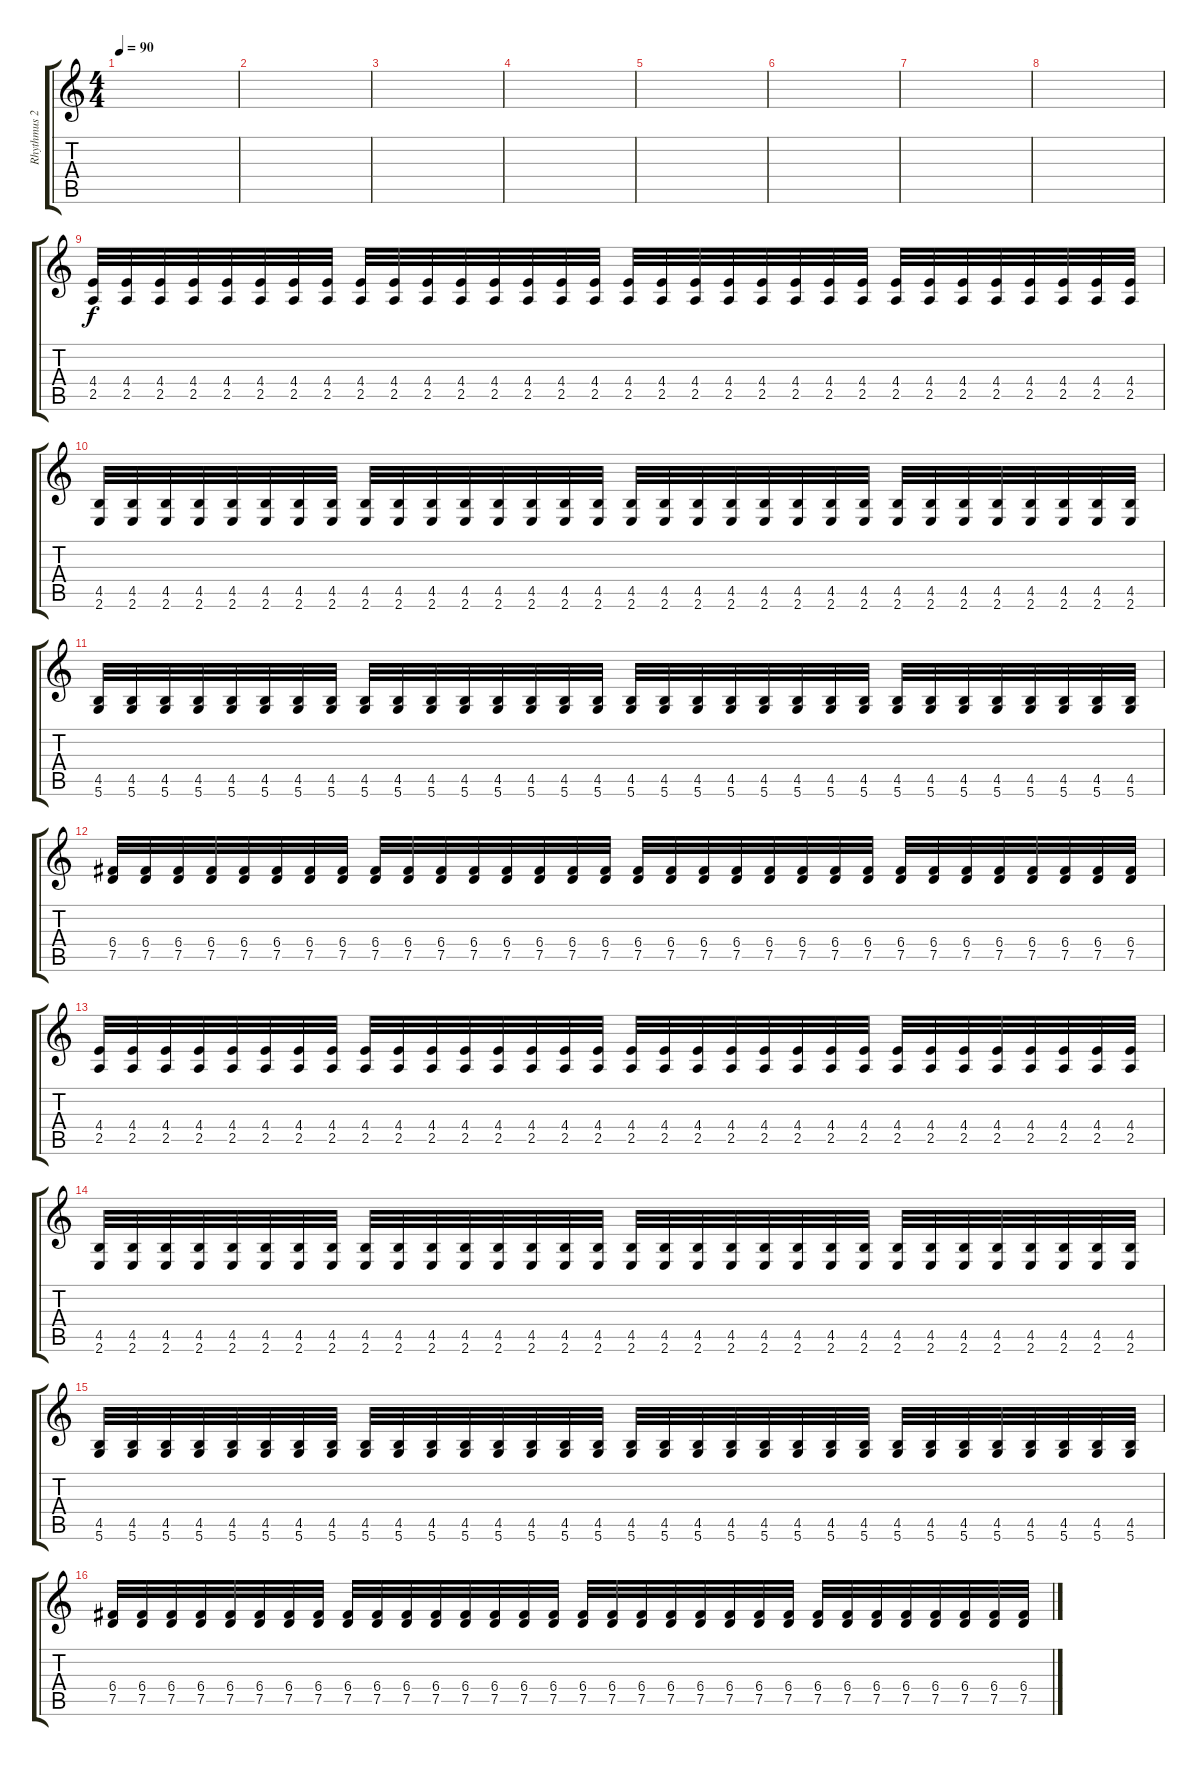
\track ("Rhythmus 2" "Rhythmus 2") {instrument distortionguitar}
\staff {score tabs}
\tuning (D4 A3 F3 C3 G2 D2) {hide}
\ts (4 4)
\tempo 90
\clef g2
\ks c
|
|
|
|
|
|
|
|
(4.4 2.5).32{volume 12} (4.4 2.5).32 (4.4 2.5).32 (4.4 2.5).32 (4.4 2.5).32 (4.4 2.5).32 (4.4 2.5).32 (4.4 2.5).32 (4.4 2.5).32 (4.4 2.5).32 (4.4 2.5).32 (4.4 2.5).32 (4.4 2.5).32 (4.4 2.5).32 (4.4 2.5).32 (4.4 2.5).32 (4.4 2.5).32 (4.4 2.5).32 (4.4 2.5).32 (4.4 2.5).32 (4.4 2.5).32 (4.4 2.5).32 (4.4 2.5).32 (4.4 2.5).32 (4.4 2.5).32 (4.4 2.5).32 (4.4 2.5).32 (4.4 2.5).32 (4.4 2.5).32 (4.4 2.5).32 (4.4 2.5).32 (4.4 2.5).32 |
(4.5 2.6).32 (4.5 2.6).32 (4.5 2.6).32 (4.5 2.6).32 (4.5 2.6).32 (4.5 2.6).32 (4.5 2.6).32 (4.5 2.6).32 (4.5 2.6).32 (4.5 2.6).32 (4.5 2.6).32 (4.5 2.6).32 (4.5 2.6).32 (4.5 2.6).32 (4.5 2.6).32 (4.5 2.6).32 (4.5 2.6).32 (4.5 2.6).32 (4.5 2.6).32 (4.5 2.6).32 (4.5 2.6).32 (4.5 2.6).32 (4.5 2.6).32 (4.5 2.6).32 (4.5 2.6).32 (4.5 2.6).32 (4.5 2.6).32 (4.5 2.6).32 (4.5 2.6).32 (4.5 2.6).32 (4.5 2.6).32 (4.5 2.6).32 |
(4.5 5.6).32 (4.5 5.6).32 (4.5 5.6).32 (4.5 5.6).32 (4.5 5.6).32 (4.5 5.6).32 (4.5 5.6).32 (4.5 5.6).32 (4.5 5.6).32 (4.5 5.6).32 (4.5 5.6).32 (4.5 5.6).32 (4.5 5.6).32 (4.5 5.6).32 (4.5 5.6).32 (4.5 5.6).32 (4.5 5.6).32 (4.5 5.6).32 (4.5 5.6).32 (4.5 5.6).32 (4.5 5.6).32 (4.5 5.6).32 (4.5 5.6).32 (4.5 5.6).32 (4.5 5.6).32 (4.5 5.6).32 (4.5 5.6).32 (4.5 5.6).32 (4.5 5.6).32 (4.5 5.6).32 (4.5 5.6).32 (4.5 5.6).32 |
(6.4 7.5).32 (6.4 7.5).32 (6.4 7.5).32 (6.4 7.5).32 (6.4 7.5).32 (6.4 7.5).32 (6.4 7.5).32 (6.4 7.5).32 (6.4 7.5).32 (6.4 7.5).32 (6.4 7.5).32 (6.4 7.5).32 (6.4 7.5).32 (6.4 7.5).32 (6.4 7.5).32 (6.4 7.5).32 (6.4 7.5).32 (6.4 7.5).32 (6.4 7.5).32 (6.4 7.5).32 (6.4 7.5).32 (6.4 7.5).32 (6.4 7.5).32 (6.4 7.5).32 (6.4 7.5).32 (6.4 7.5).32 (6.4 7.5).32 (6.4 7.5).32 (6.4 7.5).32 (6.4 7.5).32 (6.4 7.5).32 (6.4 7.5).32 |
(4.4 2.5).32 (4.4 2.5).32 (4.4 2.5).32 (4.4 2.5).32 (4.4 2.5).32 (4.4 2.5).32 (4.4 2.5).32 (4.4 2.5).32 (4.4 2.5).32 (4.4 2.5).32 (4.4 2.5).32 (4.4 2.5).32 (4.4 2.5).32 (4.4 2.5).32 (4.4 2.5).32 (4.4 2.5).32 (4.4 2.5).32 (4.4 2.5).32 (4.4 2.5).32 (4.4 2.5).32 (4.4 2.5).32 (4.4 2.5).32 (4.4 2.5).32 (4.4 2.5).32 (4.4 2.5).32 (4.4 2.5).32 (4.4 2.5).32 (4.4 2.5).32 (4.4 2.5).32 (4.4 2.5).32 (4.4 2.5).32 (4.4 2.5).32 |
(4.5 2.6).32 (4.5 2.6).32 (4.5 2.6).32 (4.5 2.6).32 (4.5 2.6).32 (4.5 2.6).32 (4.5 2.6).32 (4.5 2.6).32 (4.5 2.6).32 (4.5 2.6).32 (4.5 2.6).32 (4.5 2.6).32 (4.5 2.6).32 (4.5 2.6).32 (4.5 2.6).32 (4.5 2.6).32 (4.5 2.6).32 (4.5 2.6).32 (4.5 2.6).32 (4.5 2.6).32 (4.5 2.6).32 (4.5 2.6).32 (4.5 2.6).32 (4.5 2.6).32 (4.5 2.6).32 (4.5 2.6).32 (4.5 2.6).32 (4.5 2.6).32 (4.5 2.6).32 (4.5 2.6).32 (4.5 2.6).32 (4.5 2.6).32 |
(4.5 5.6).32 (4.5 5.6).32 (4.5 5.6).32 (4.5 5.6).32 (4.5 5.6).32 (4.5 5.6).32 (4.5 5.6).32 (4.5 5.6).32 (4.5 5.6).32 (4.5 5.6).32 (4.5 5.6).32 (4.5 5.6).32 (4.5 5.6).32 (4.5 5.6).32 (4.5 5.6).32 (4.5 5.6).32 (4.5 5.6).32 (4.5 5.6).32 (4.5 5.6).32 (4.5 5.6).32 (4.5 5.6).32 (4.5 5.6).32 (4.5 5.6).32 (4.5 5.6).32 (4.5 5.6).32 (4.5 5.6).32 (4.5 5.6).32 (4.5 5.6).32 (4.5 5.6).32 (4.5 5.6).32 (4.5 5.6).32 (4.5 5.6).32 |
(6.4 7.5).32 (6.4 7.5).32 (6.4 7.5).32 (6.4 7.5).32 (6.4 7.5).32 (6.4 7.5).32 (6.4 7.5).32 (6.4 7.5).32 (6.4 7.5).32 (6.4 7.5).32 (6.4 7.5).32 (6.4 7.5).32 (6.4 7.5).32 (6.4 7.5).32 (6.4 7.5).32 (6.4 7.5).32 (6.4 7.5).32 (6.4 7.5).32 (6.4 7.5).32 (6.4 7.5).32 (6.4 7.5).32 (6.4 7.5).32 (6.4 7.5).32 (6.4 7.5).32 (6.4 7.5).32 (6.4 7.5).32 (6.4 7.5).32 (6.4 7.5).32 (6.4 7.5).32 (6.4 7.5).32 (6.4 7.5).32 (6.4 7.5).32
